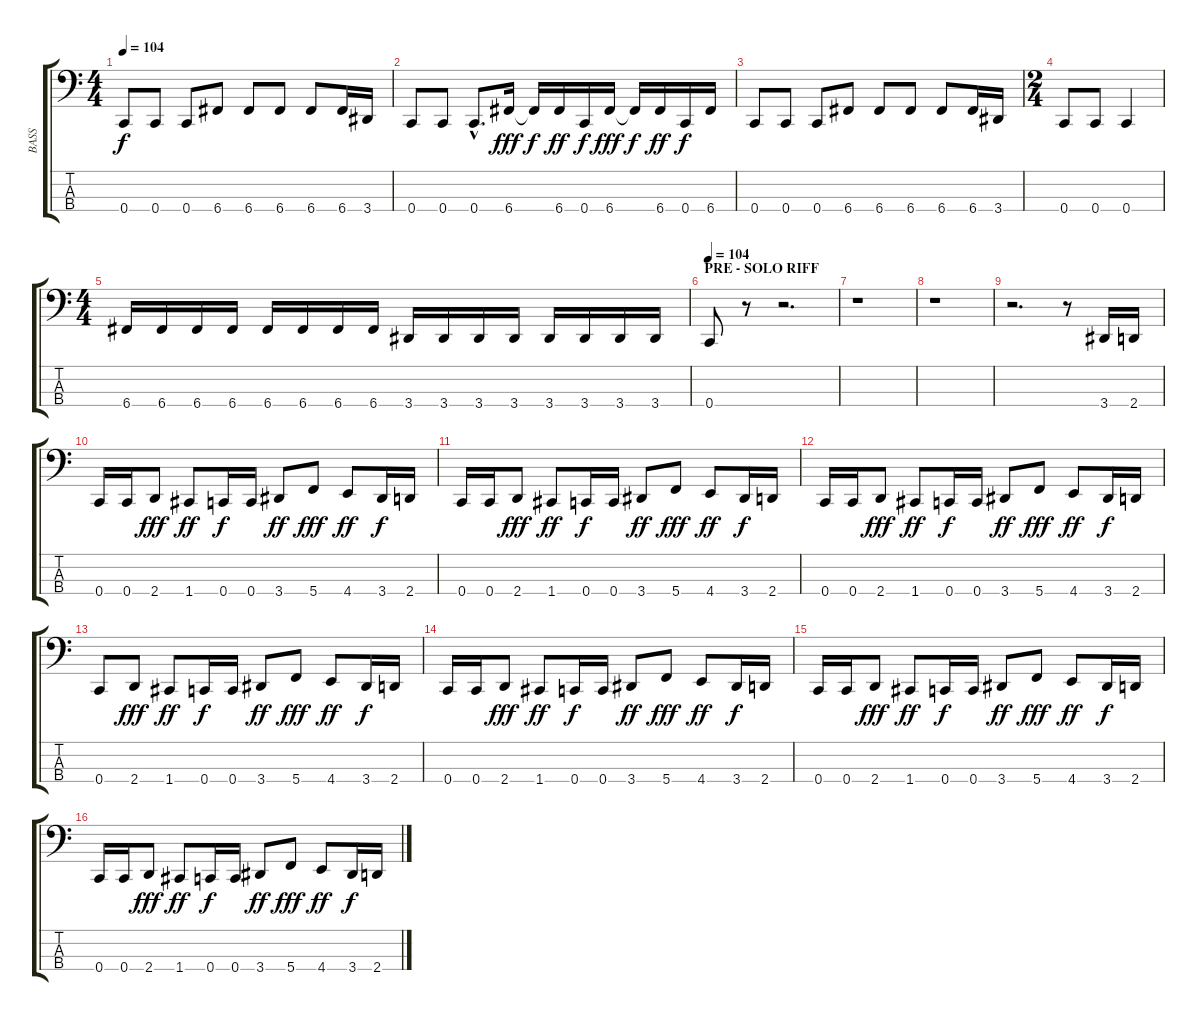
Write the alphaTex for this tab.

\track ("BASS" "BASS") {instrument electricbassfinger}
\staff {score tabs}
\tuning (F2 C2 G1 C1) {hide}
\ts (4 4)
\tempo 104
\clef f4
\ks c
0.4.8{dy f} 0.4.8 0.4.8 6.4.8 6.4.8 6.4.8 6.4.8 6.4.16 3.4.16 |
0.4.8 0.4.8 0.4{hac}.8{d} 6.4.16{dy fff} 6.4{t}.16{dy f} 6.4.16{dy ff} 0.4.16{dy f} 6.4.16{dy fff} 6.4{t}.16{dy f} 6.4.16{dy ff} 0.4.16{dy f} 6.4.16 |
0.4.8 0.4.8 0.4.8 6.4.8 6.4.8 6.4.8 6.4.8 6.4.16 3.4.16 |
\ts (2 4)
0.4.8 0.4.8 0.4.4 |
\ts (4 4)
6.4.16 6.4.16 6.4.16 6.4.16 6.4.16 6.4.16 6.4.16 6.4.16 3.4.16 3.4.16 3.4.16 3.4.16 3.4.16 3.4.16 3.4.16 3.4.16 |
\section ("" "PRE - SOLO RIFF")
\tempo 104
0.4.8 r.8 r.2{d} |
r.1 |
r.1 |
r.2{d} r.8 3.4.16 2.4.16 |
0.4.16 0.4.16 2.4.8{dy fff} 1.4.8{dy ff} 0.4.16{dy f} 0.4.16 3.4.8{dy ff} 5.4.8{dy fff} 4.4.8{dy ff} 3.4.16{dy f} 2.4.16 |
0.4.16 0.4.16 2.4.8{dy fff} 1.4.8{dy ff} 0.4.16{dy f} 0.4.16 3.4.8{dy ff} 5.4.8{dy fff} 4.4.8{dy ff} 3.4.16{dy f} 2.4.16 |
0.4.16 0.4.16 2.4.8{dy fff} 1.4.8{dy ff} 0.4.16{dy f} 0.4.16 3.4.8{dy ff} 5.4.8{dy fff} 4.4.8{dy ff} 3.4.16{dy f} 2.4.16 |
0.4.8 2.4.8{dy fff} 1.4.8{dy ff} 0.4.16{dy f} 0.4.16 3.4.8{dy ff} 5.4.8{dy fff} 4.4.8{dy ff} 3.4.16{dy f} 2.4.16 |
0.4.16 0.4.16 2.4.8{dy fff} 1.4.8{dy ff} 0.4.16{dy f} 0.4.16 3.4.8{dy ff} 5.4.8{dy fff} 4.4.8{dy ff} 3.4.16{dy f} 2.4.16 |
0.4.16 0.4.16 2.4.8{dy fff} 1.4.8{dy ff} 0.4.16{dy f} 0.4.16 3.4.8{dy ff} 5.4.8{dy fff} 4.4.8{dy ff} 3.4.16{dy f} 2.4.16 |
0.4.16 0.4.16 2.4.8{dy fff} 1.4.8{dy ff} 0.4.16{dy f} 0.4.16 3.4.8{dy ff} 5.4.8{dy fff} 4.4.8{dy ff} 3.4.16{dy f} 2.4.16
